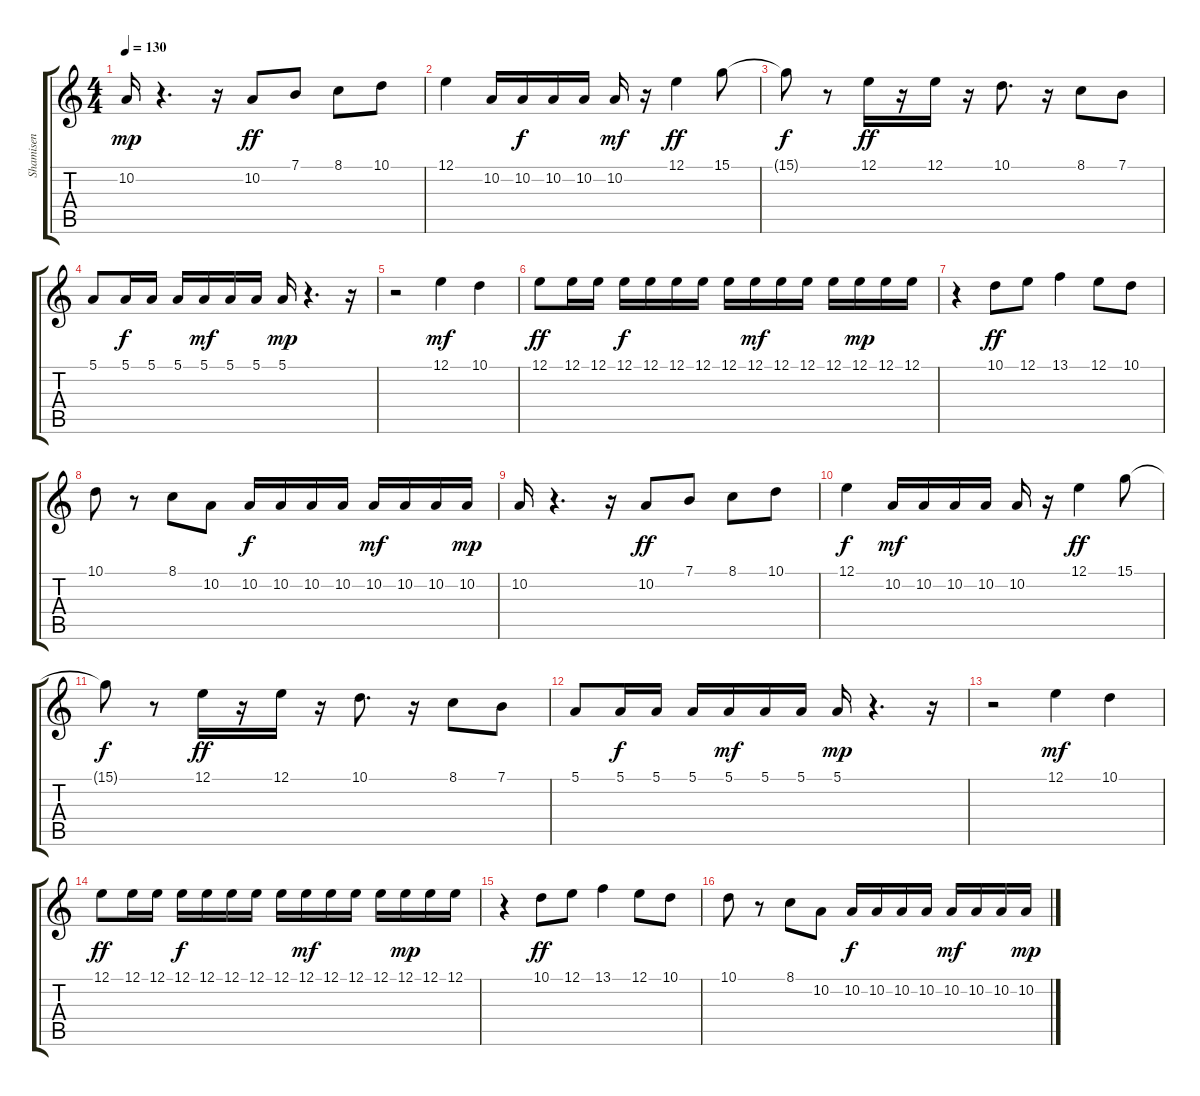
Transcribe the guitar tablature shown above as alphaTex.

\track ("Shamisen" "Shamisen") {instrument shamisen}
\staff {score tabs}
\tuning (E4 B3 G3 D3 A2 E2) {hide}
\ts (4 4)
\tempo 130
\clef g2
\ks c
10.2.16{dy mp} r.4{d} r.16 10.2.8{dy ff} 7.1.8 8.1.8 10.1.8 |
12.1.4 10.2.16 10.2.16{dy f} 10.2.16 10.2.16 10.2.16{dy mf} r.16 12.1.4{dy ff} 15.1.8 |
15.1{t}.8{dy f} r.8 12.1.16{dy ff} r.16 12.1.16 r.16 10.1.8{d} r.16 8.1.8 7.1.8 |
5.1.8 5.1.16{dy f} 5.1.16 5.1.16 5.1.16{dy mf} 5.1.16 5.1.16 5.1.16{dy mp} r.4{d} r.16 |
r.2 12.1.4{dy mf} 10.1.4 |
12.1.8{dy ff} 12.1.16 12.1.16 12.1.16{dy f} 12.1.16 12.1.16 12.1.16 12.1.16 12.1.16{dy mf} 12.1.16 12.1.16 12.1.16 12.1.16{dy mp} 12.1.16 12.1.16 |
r.4 10.1.8{dy ff} 12.1.8 13.1.4 12.1.8 10.1.8 |
10.1.8 r.8 8.1.8 10.2.8 10.2.16{dy f} 10.2.16 10.2.16 10.2.16 10.2.16{dy mf} 10.2.16 10.2.16 10.2.16{dy mp} |
10.2.16 r.4{d} r.16 10.2.8{dy ff} 7.1.8 8.1.8 10.1.8 |
12.1.4{dy f} 10.2.16{dy mf} 10.2.16 10.2.16 10.2.16 10.2.16 r.16 12.1.4{dy ff} 15.1.8 |
15.1{t}.8{dy f} r.8 12.1.16{dy ff} r.16 12.1.16 r.16 10.1.8{d} r.16 8.1.8 7.1.8 |
5.1.8 5.1.16{dy f} 5.1.16 5.1.16 5.1.16{dy mf} 5.1.16 5.1.16 5.1.16{dy mp} r.4{d} r.16 |
r.2 12.1.4{dy mf} 10.1.4 |
12.1.8{dy ff} 12.1.16 12.1.16 12.1.16{dy f} 12.1.16 12.1.16 12.1.16 12.1.16 12.1.16{dy mf} 12.1.16 12.1.16 12.1.16 12.1.16{dy mp} 12.1.16 12.1.16 |
r.4 10.1.8{dy ff} 12.1.8 13.1.4 12.1.8 10.1.8 |
10.1.8 r.8 8.1.8 10.2.8 10.2.16{dy f} 10.2.16 10.2.16 10.2.16 10.2.16{dy mf} 10.2.16 10.2.16 10.2.16{dy mp}
